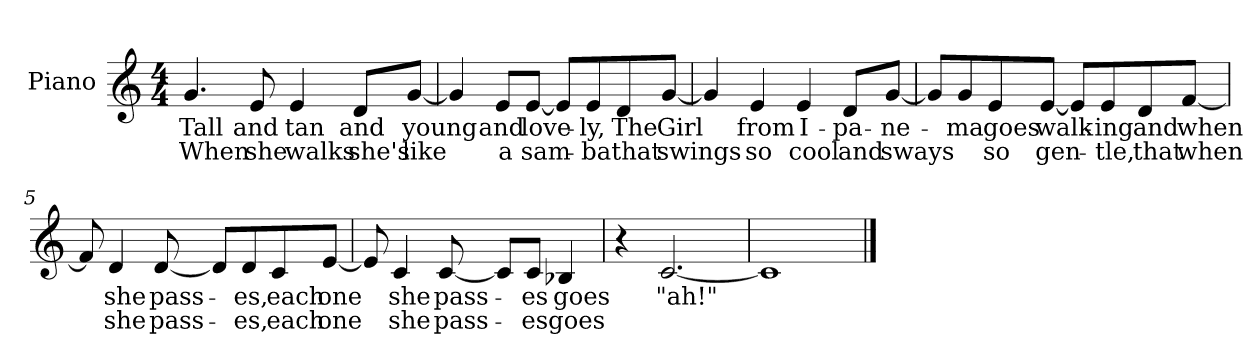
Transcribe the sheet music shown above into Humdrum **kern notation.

**kern	**text	**text
*part1	*part1	*part1
*staff1	*staff1	*staff1
*I"Piano	*	*
*I'Pno.	*	*
*clefG2	*	*
*k[]	*	*
*M4/4	*	*
=1	=1	=1
!	!LO:LY:b	!LO:LY:b
4.g/	Tall	When
!	!LO:LY:b	!LO:LY:b
8e/	and	she
!	!LO:LY:b	!LO:LY:b
4e/	tan	walks
!	!LO:LY:b	!LO:LY:b
8d/L	and	she's
!	!LO:LY:b	!LO:LY:b
[8g/J	young	like
=2	=2	=2
4g/]	.	.
!	!LO:LY:b	!LO:LY:b
8e/L	and	a
!	!LO:LY:b	!LO:LY:b
[8e/J	love-	sam-
8e/L]	.	.
!	!LO:LY:b	!LO:LY:b
8e/	-ly,	-ba
!	!LO:LY:b	!LO:LY:b
8d/	The	that
!	!LO:LY:b	!LO:LY:b
[8g/J	Girl	swings
=3	=3	=3
4g/]	.	.
!	!LO:LY:b	!LO:LY:b
4e/	from	so
!	!LO:LY:b	!LO:LY:b
4e/	I-	cool
!	!LO:LY:b	!LO:LY:b
8d/L	-pa-	and
!	!LO:LY:b	!LO:LY:b
[8g/J	-ne-	sways
!!LO:LB:g=z
=4	=4	=4
8g/L]	.	.
!	!LO:LY:b	!
8g/	-ma	.
!	!LO:LY:b	!LO:LY:b
8e/	goes	so
!	!LO:LY:b	!LO:LY:b
[8e/J	walk-	gen-
8e/L]	.	.
!	!LO:LY:b	!LO:LY:b
8e/	-ing	-tle,
!	!LO:LY:b	!LO:LY:b
8d/	and	that
!	!LO:LY:b	!LO:LY:b
[8f/J	when	when
=5	=5	=5
8f/]	.	.
!	!LO:LY:b	!LO:LY:b
4d/	she	she
!	!LO:LY:b	!LO:LY:b
[8d/	pass-	pass-
8d/L]	.	.
!	!LO:LY:b	!LO:LY:b
8d/	-es,	-es,
!	!LO:LY:b	!LO:LY:b
8c/	each	each
!	!LO:LY:b	!LO:LY:b
[8e/J	one	one
=6	=6	=6
8e/]	.	.
!	!LO:LY:b	!LO:LY:b
4c/	she	she
!	!LO:LY:b	!LO:LY:b
[8c/	pass-	pass-
8c/L]	.	.
!	!LO:LY:b	!LO:LY:b
8c/J	-es	-es
!	!LO:LY:b	!LO:LY:b
4B-X/	goes	goes
=7	=7	=7
4r	.	.
!	!LO:LY:b	!
[2.c/	"ah!"	.
!!LO:LB:g=z
=8	=8	=8
1c]	.	.
==	==	==
*-	*-	*-
